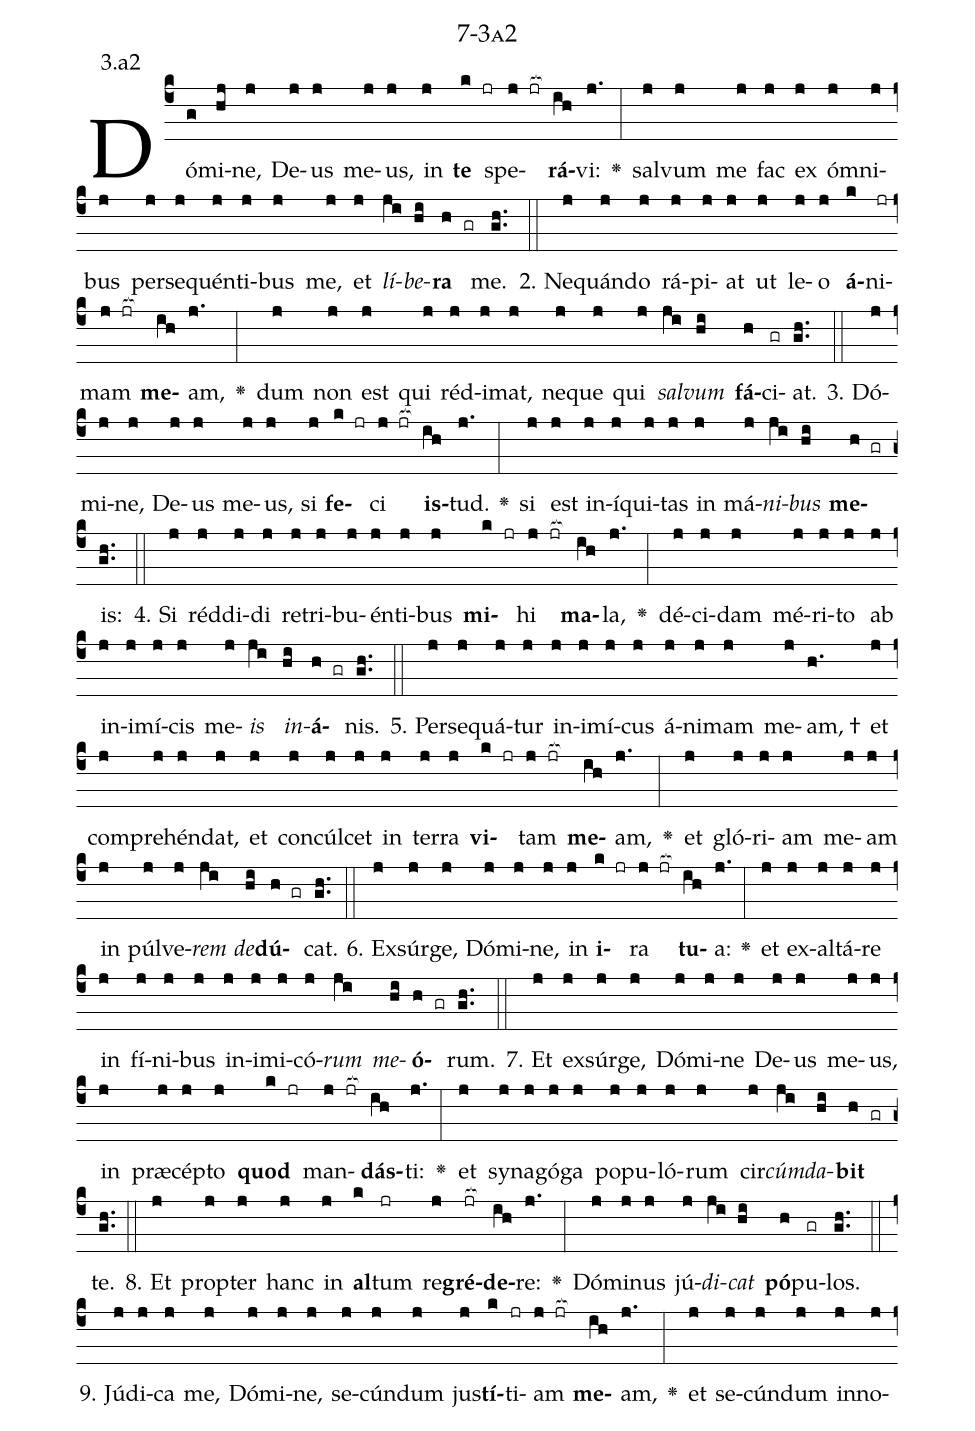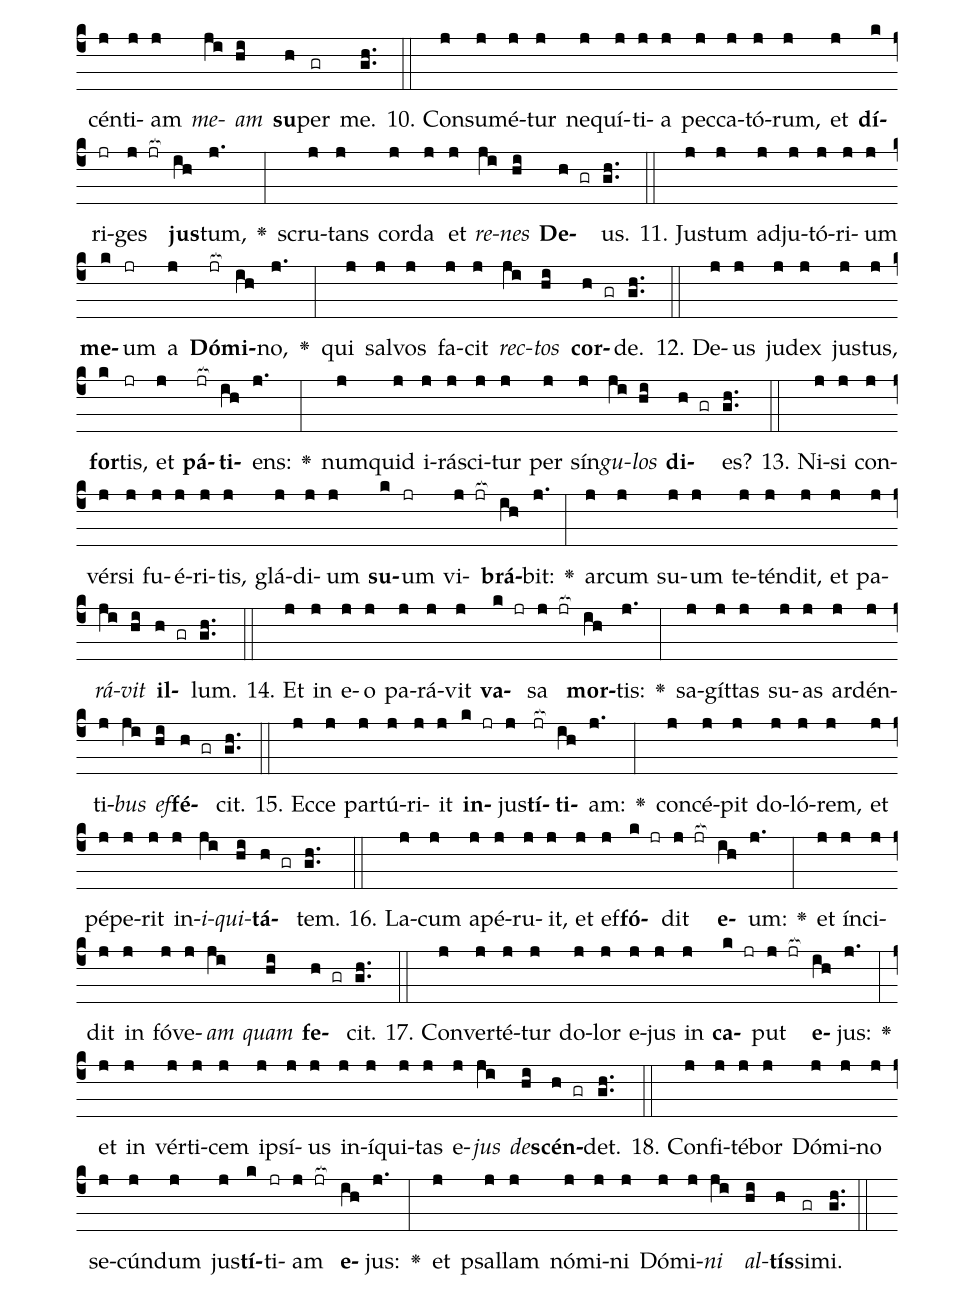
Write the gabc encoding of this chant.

name: 7-3a2;
annotation: 3.a2;
%%
(c4)Dó(g)mi(hj)ne,(j) De(j)us(j) me(j)us,(j) in(j) <b>te</b>(k jr) spe(j jr[ocb:1{])<b>rá</b>(ih[ocb:0}])vi:(j.) <v>\greheightstar</v>(:) sal(j)vum(j) me(j) fac(j) ex(j) óm(j)ni(j)bus(j) per(j)se(j)quén(j)ti(j)bus(j) me,(j) et(j) <i>lí</i>(ji)<i>be</i>(hi)<b>ra</b>(h gr) me.(gh..) (::)
2. Ne(j)quán(j)do(j) rá(j)pi(j)at(j) ut(j) le(j)o(j) <b>á</b>(k)ni(jr)mam(j jr[ocb:1{]) <b>me</b>(ih[ocb:0}])am,(j.) <v>\greheightstar</v>(:) dum(j) non(j) est(j) qui(j) réd(j)i(j)mat,(j) ne(j)que(j) qui(j) <i>sal</i>(ji)<i>vum</i>(hi) <b>fá</b>(h)ci(gr)at.(gh..) (::)
3. Dó(j)mi(j)ne,(j) De(j)us(j) me(j)us,(j) si(j) <b>fe</b>(k jr)ci(j jr[ocb:1{]) <b>is</b>(ih[ocb:0}])tud.(j.) <v>\greheightstar</v>(:) si(j) est(j) in(j)í(j)qui(j)tas(j) in(j) má(j)<i>ni</i>(ji)<i>bus</i>(hi) <b>me</b>(h gr)is:(gh..) (::)
4. Si(j) réd(j)di(j)di(j) re(j)tri(j)bu(j)én(j)ti(j)bus(j) <b>mi</b>(k jr)hi(j jr[ocb:1{]) <b>ma</b>(ih[ocb:0}])la,(j.) <v>\greheightstar</v>(:) dé(j)ci(j)dam(j) mé(j)ri(j)to(j) ab(j) in(j)i(j)mí(j)cis(j) me(j)<i>is</i>(ji) <i>in</i>(hi)<b>á</b>(h gr)nis.(gh..) (::)
5. Per(j)se(j)quá(j)tur(j) in(j)i(j)mí(j)cus(j) á(j)ni(j)mam(j) me(j)am, †(h.) et(j) com(j)pre(j)hén(j)dat,(j) et(j) con(j)cúl(j)cet(j) in(j) ter(j)ra(j) <b>vi</b>(k jr)tam(j jr[ocb:1{]) <b>me</b>(ih[ocb:0}])am,(j.) <v>\greheightstar</v>(:) et(j) gló(j)ri(j)am(j) me(j)am(j) in(j) púl(j)ve(j)<i>rem</i>(ji) <i>de</i>(hi)<b>dú</b>(h gr)cat.(gh..) (::)
6. Ex(j)súr(j)ge,(j) Dó(j)mi(j)ne,(j) in(j) <b>i</b>(k jr)ra(j jr[ocb:1{]) <b>tu</b>(ih[ocb:0}])a:(j.) <v>\greheightstar</v>(:) et(j) ex(j)al(j)tá(j)re(j) in(j) fí(j)ni(j)bus(j) in(j)i(j)mi(j)có(j)<i>rum</i>(ji) <i>me</i>(hi)<b>ó</b>(h gr)rum.(gh..) (::)
7. Et(j) ex(j)súr(j)ge,(j) Dó(j)mi(j)ne(j) De(j)us(j) me(j)us,(j) in(j) præ(j)cép(j)to(j) <b>quod</b>(k jr) man(j jr[ocb:1{])<b>dás</b>(ih[ocb:0}])ti:(j.) <v>\greheightstar</v>(:) et(j) sy(j)na(j)gó(j)ga(j) po(j)pu(j)ló(j)rum(j) cir(j)<i>cúm</i>(ji)<i>da</i>(hi)<b>bit</b>(h gr) te.(gh..) (::)
8. Et(j) prop(j)ter(j) hanc(j) in(j) <b>al</b>(k)tum(jr) re(j)<b>gré</b>(jr[ocb:1{])<b>de</b>(ih[ocb:0}])re:(j.) <v>\greheightstar</v>(:) Dó(j)mi(j)nus(j) jú(j)<i>di</i>(ji)<i>cat</i>(hi) <b>pó</b>(h)pu(gr)los.(gh..) (::)
9. Jú(j)di(j)ca(j) me,(j) Dó(j)mi(j)ne,(j) se(j)cún(j)dum(j) jus(j)<b>tí</b>(k)ti(jr)am(j jr[ocb:1{]) <b>me</b>(ih[ocb:0}])am,(j.) <v>\greheightstar</v>(:) et(j) se(j)cún(j)dum(j) in(j)no(j)cén(j)ti(j)am(j) <i>me</i>(ji)<i>am</i>(hi) <b>su</b>(h)per(gr) me.(gh..) (::)
10. Con(j)su(j)mé(j)tur(j) ne(j)quí(j)ti(j)a(j) pec(j)ca(j)tó(j)rum,(j) et(j) <b>dí</b>(k)ri(jr)ges(j jr[ocb:1{]) <b>jus</b>(ih[ocb:0}])tum,(j.) <v>\greheightstar</v>(:) scru(j)tans(j) cor(j)da(j) et(j) <i>re</i>(ji)<i>nes</i>(hi) <b>De</b>(h gr)us.(gh..) (::)
11. Jus(j)tum(j) ad(j)ju(j)tó(j)ri(j)um(j) <b>me</b>(k)um(jr) a(j) <b>Dó</b>(jr[ocb:1{])<b>mi</b>(ih[ocb:0}])no,(j.) <v>\greheightstar</v>(:) qui(j) sal(j)vos(j) fa(j)cit(j) <i>rec</i>(ji)<i>tos</i>(hi) <b>cor</b>(h gr)de.(gh..) (::)
12. De(j)us(j) ju(j)dex(j) jus(j)tus,(j) <b>for</b>(k)tis,(jr) et(j) <b>pá</b>(jr[ocb:1{])<b>ti</b>(ih[ocb:0}])ens:(j.) <v>\greheightstar</v>(:) num(j)quid(j) i(j)rá(j)sci(j)tur(j) per(j) sín(j)<i>gu</i>(ji)<i>los</i>(hi) <b>di</b>(h gr)es?(gh..) (::)
13. Ni(j)si(j) con(j)vér(j)si(j) fu(j)é(j)ri(j)tis,(j) glá(j)di(j)um(j) <b>su</b>(k)um(jr) vi(j jr[ocb:1{])<b>brá</b>(ih[ocb:0}])bit:(j.) <v>\greheightstar</v>(:) ar(j)cum(j) su(j)um(j) te(j)tén(j)dit,(j) et(j) pa(j)<i>rá</i>(ji)<i>vit</i>(hi) <b>il</b>(h gr)lum.(gh..) (::)
14. Et(j) in(j) e(j)o(j) pa(j)rá(j)vit(j) <b>va</b>(k jr)sa(j jr[ocb:1{]) <b>mor</b>(ih[ocb:0}])tis:(j.) <v>\greheightstar</v>(:) sa(j)gít(j)tas(j) su(j)as(j) ar(j)dén(j)ti(j)<i>bus</i>(ji) <i>ef</i>(hi)<b>fé</b>(h gr)cit.(gh..) (::)
15. Ec(j)ce(j) par(j)tú(j)ri(j)it(j) <b>in</b>(k jr)jus(j)<b>tí</b>(jr[ocb:1{])<b>ti</b>(ih[ocb:0}])am:(j.) <v>\greheightstar</v>(:) con(j)cé(j)pit(j) do(j)ló(j)rem,(j) et(j) pé(j)pe(j)rit(j) in(j)<i>i</i>(ji)<i>qui</i>(hi)<b>tá</b>(h gr)tem.(gh..) (::)
16. La(j)cum(j) a(j)pé(j)ru(j)it,(j) et(j) ef(j)<b>fó</b>(k jr)dit(j jr[ocb:1{]) <b>e</b>(ih[ocb:0}])um:(j.) <v>\greheightstar</v>(:) et(j) ín(j)ci(j)dit(j) in(j) fó(j)ve(j)<i>am</i>(ji) <i>quam</i>(hi) <b>fe</b>(h gr)cit.(gh..) (::)
17. Con(j)ver(j)té(j)tur(j) do(j)lor(j) e(j)jus(j) in(j) <b>ca</b>(k jr)put(j jr[ocb:1{]) <b>e</b>(ih[ocb:0}])jus:(j.) <v>\greheightstar</v>(:) et(j) in(j) vér(j)ti(j)cem(j) ip(j)sí(j)us(j) in(j)í(j)qui(j)tas(j) e(j)<i>jus</i>(ji) <i>de</i>(hi)<b>scén</b>(h gr)det.(gh..) (::)
18. Con(j)fi(j)té(j)bor(j) Dó(j)mi(j)no(j) se(j)cún(j)dum(j) jus(j)<b>tí</b>(k)ti(jr)am(j jr[ocb:1{]) <b>e</b>(ih[ocb:0}])jus:(j.) <v>\greheightstar</v>(:) et(j) psal(j)lam(j) nó(j)mi(j)ni(j) Dó(j)mi(j)<i>ni</i>(ji) <i>al</i>(hi)<b>tís</b>(h)si(gr)mi.(gh..) (::)
